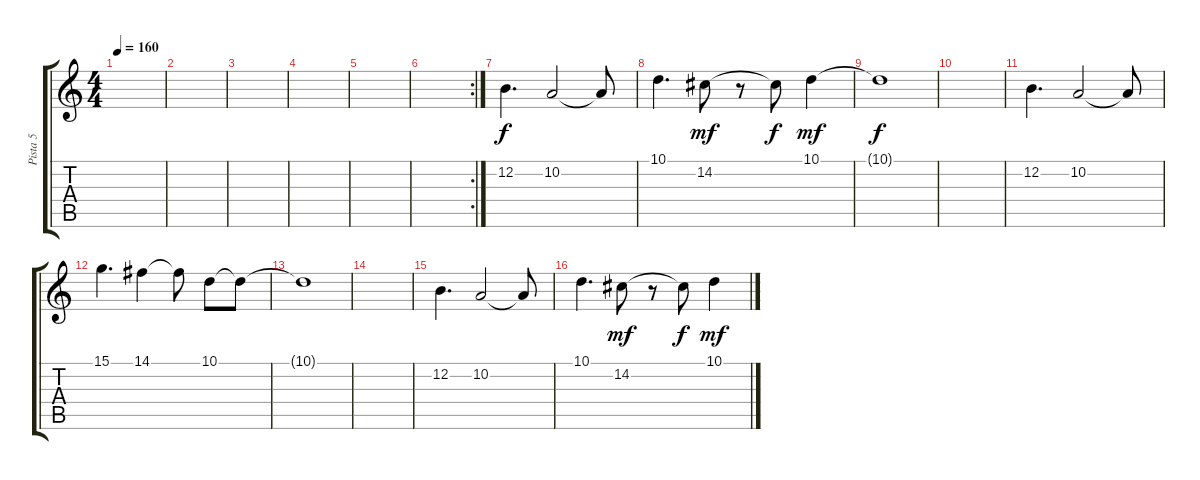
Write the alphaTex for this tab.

\track ("Pista 5" "Pista 5") {instrument electricpiano1}
\staff {score tabs}
\tuning (E4 B3 G3 D3 A2 E2) {hide}
\ts (4 4)
\tempo 160
\clef g2
\ks c
|
|
|
|
|
\rc 2
|
12.2.4{d} 10.2.2 10.2{t}.8 |
10.1.4{d} 14.2.8{dy mf} r.8 14.2{t}.8{dy f} 10.1.4{dy mf} |
10.1{t}.1{dy f} |
|
12.2.4{d} 10.2.2 10.2{t}.8 |
15.1.4{d} 14.1.4 14.1{t}.8 10.1.8 10.1{t}.8 |
10.1{t}.1 |
|
12.2.4{d} 10.2.2 10.2{t}.8 |
10.1.4{d} 14.2.8{dy mf} r.8 14.2{t}.8{dy f} 10.1.4{dy mf}
